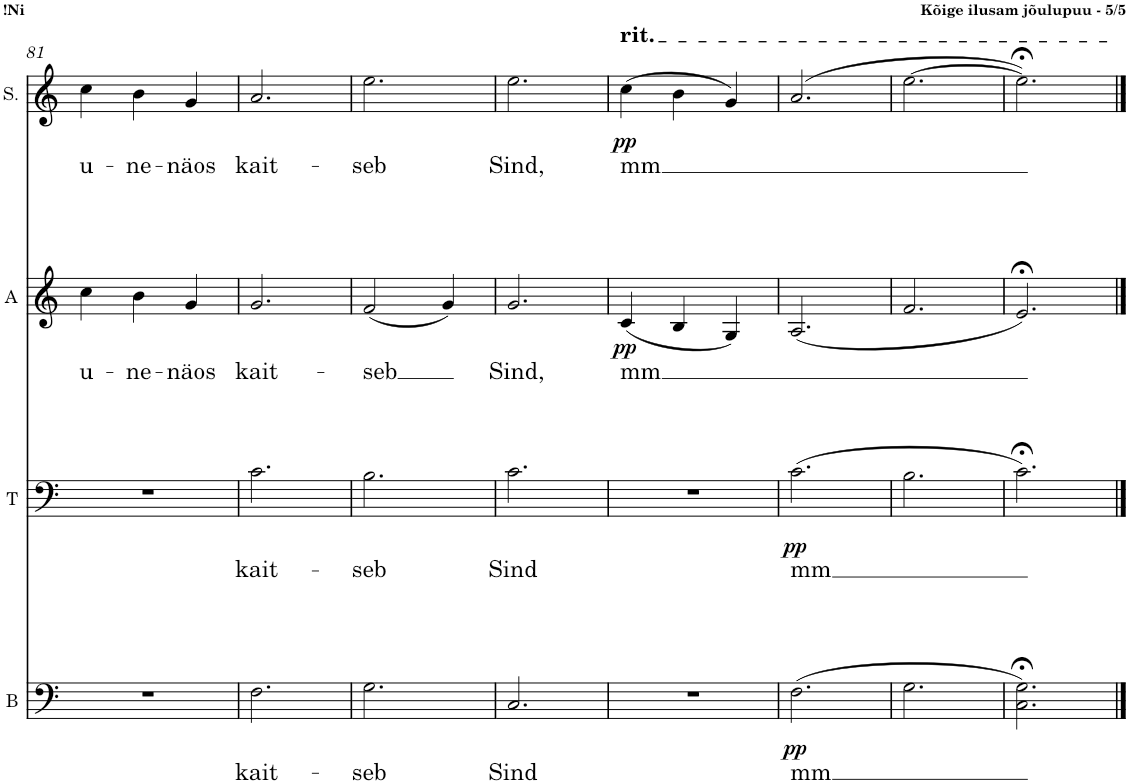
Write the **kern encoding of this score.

**kern	**text	**dynam	**kern	**text	**dynam	**kern	**text	**dynam	**kern	**text	**dynam
*part4	*part4	*part4	*part3	*part3	*part3	*part2	*part2	*part2	*part1	*part1	*part1
*staff4	*staff4	*staff4	*staff3	*staff3	*staff3	*staff2	*staff2	*staff2	*staff1	*staff1	*staff1
*I"B	*	*	*I"T	*	*	*I"A	*	*	*I"S	*	*
*I'B	*	*	*I'T	*	*	*I'A	*	*	*I'S.	*	*
!!LO:PB:g=z
*clefF4	*	*	*clefF4	*	*	*clefG2	*	*	*clefG2	*	*
*	*	*	*	*	*	*Trd1c2	*	*	*	*	*
*k[]	*	*	*k[]	*	*	*k[]	*	*	*k[]	*	*
*M3/4	*	*	*M3/4	*	*	*M3/4	*	*	*M3/4	*	*
=81	=81	=81	=81	=81	=81	=81	=81	=81	=81	=81	=81
!	!	!	!	!	!	!	!LO:LY:b	!	!	!LO:LY:b	!
2.r	.	.	2.r	.	.	4cc\	u-	.	4cc\	u-	.
!	!	!	!	!	!	!	!LO:LY:b	!	!	!LO:LY:b	!
.	.	.	.	.	.	4b\	-ne-	.	4b\	-ne-	.
!	!	!	!	!	!	!	!LO:LY:b	!	!	!LO:LY:b	!
.	.	.	.	.	.	4g/	-näos	.	4g/	-näos	.
=82	=82	=82	=82	=82	=82	=82	=82	=82	=82	=82	=82
!	!LO:LY:b	!	!	!LO:LY:b	!	!	!LO:LY:b	!	!	!LO:LY:b	!
2.F\	kait-	.	2.c\	kait-	.	2.g/	kait-	.	2.a/	kait-	.
=83	=83	=83	=83	=83	=83	=83	=83	=83	=83	=83	=83
!	!LO:LY:b	!	!	!LO:LY:b	!	!	!LO:LY:b	!	!	!LO:LY:b	!
2.G\	-seb	.	2.B\	-seb	.	(2f/	-seb	.	2.ee\	-seb	.
.	.	.	.	.	.	4g/)	.	.	.	.	.
=84	=84	=84	=84	=84	=84	=84	=84	=84	=84	=84	=84
!	!LO:LY:b	!	!	!LO:LY:b	!	!	!LO:LY:b	!	!	!LO:LY:b	!
2.C/	Sind	.	2.c\	Sind	.	2.g/	Sind,	.	2.ee\	Sind,	.
=85	=85	=85	=85	=85	=85	=85	=85	=85	=85	=85	=85
!	!	!	!	!	!	!	!LO:LY:b	!LO:DY:b	!	!LO:LY:b	!LO:DY:b
2.r	.	.	2.r	.	.	(4c/	mm	pp	(4cc\	mm	pp
.	.	.	.	.	.	4B/	.	.	4b\	.	.
.	.	.	.	.	.	4G/)	.	.	4g/)	.	.
=86	=86	=86	=86	=86	=86	=86	=86	=86	=86	=86	=86
!	!LO:LY:b	!LO:DY:b	!	!LO:LY:b	!LO:DY:b	!	!	!	!	!	!
(2.F\	mm	pp	(2.c\	mm	pp	(2.A/	.	.	(2.a/	.	.
=87	=87	=87	=87	=87	=87	=87	=87	=87	=87	=87	=87
2.G\	.	.	2.B\	.	.	2.f/	.	.	[2.ee\	.	.
=88	=88	=88	=88	=88	=88	=88	=88	=88	=88	=88	=88
2.C\;< 2.G\;<)	.	.	2.c;<\)	.	.	2.e;</)	.	.	2.ee;<\])	.	.
==	==	==	==	==	==	==	==	==	==	==	==
*-	*-	*-	*-	*-	*-	*-	*-	*-	*-	*-	*-
